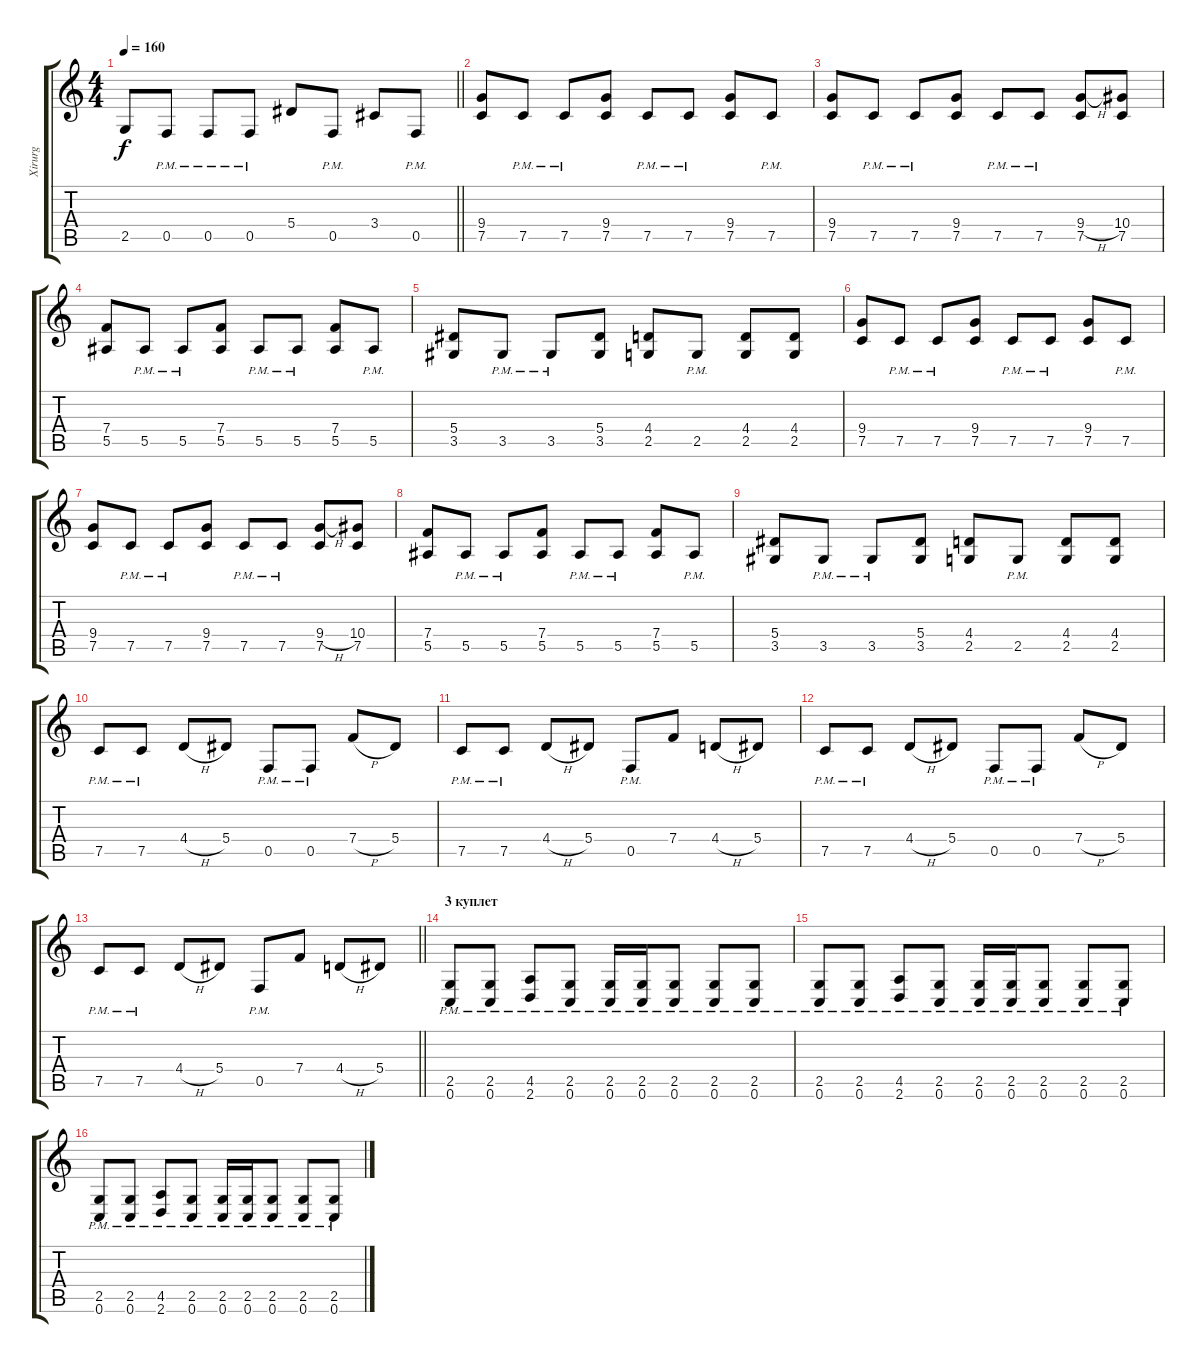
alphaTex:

\track ("Xirurg" "Xirurg") {instrument distortionguitar}
\staff {score tabs}
\tuning (C4 G3 Eb3 Bb2 F2 C2) {hide}
\ts (4 4)
\tempo 160
\clef g2
\barLineRight lightlight
\ks c
2.5.8{dy f} 0.5{pm}.8 0.5{pm}.8 0.5{pm}.8 5.4.8 0.5{pm}.8 3.4.8 0.5{pm}.8 |
(9.4 7.5).8 7.5{pm}.8 7.5{pm}.8 (9.4 7.5).8 7.5{pm}.8 7.5{pm}.8 (9.4 7.5).8 7.5{pm}.8 |
(9.4 7.5).8 7.5{pm}.8 7.5{pm}.8 (9.4 7.5).8 7.5{pm}.8 7.5{pm}.8 (9.4{h} 7.5).8 (10.4 7.5).8 |
(7.4 5.5).8 5.5{pm}.8 5.5{pm}.8 (7.4 5.5).8 5.5{pm}.8 5.5{pm}.8 (7.4 5.5).8 5.5{pm}.8 |
(5.4 3.5).8 3.5{pm}.8 3.5{pm}.8 (5.4 3.5).8 (4.4 2.5).8 2.5{pm}.8 (4.4 2.5).8 (4.4 2.5).8 |
(9.4 7.5).8 7.5{pm}.8 7.5{pm}.8 (9.4 7.5).8 7.5{pm}.8 7.5{pm}.8 (9.4 7.5).8 7.5{pm}.8 |
(9.4 7.5).8 7.5{pm}.8 7.5{pm}.8 (9.4 7.5).8 7.5{pm}.8 7.5{pm}.8 (9.4{h} 7.5).8 (10.4 7.5).8 |
(7.4 5.5).8 5.5{pm}.8 5.5{pm}.8 (7.4 5.5).8 5.5{pm}.8 5.5{pm}.8 (7.4 5.5).8 5.5{pm}.8 |
(5.4 3.5).8 3.5{pm}.8 3.5{pm}.8 (5.4 3.5).8 (4.4 2.5).8 2.5{pm}.8 (4.4 2.5).8 (4.4 2.5).8 |
7.5{pm}.8 7.5{pm}.8 4.4{h}.8 5.4.8 0.5{pm}.8 0.5{pm}.8 7.4{h}.8 5.4.8 |
7.5{pm}.8 7.5{pm}.8 4.4{h}.8 5.4.8 0.5{pm}.8 7.4.8 4.4{h}.8 5.4.8 |
7.5{pm}.8 7.5{pm}.8 4.4{h}.8 5.4.8 0.5{pm}.8 0.5{pm}.8 7.4{h}.8 5.4.8 |
\barLineRight lightlight
7.5{pm}.8 7.5{pm}.8 4.4{h}.8 5.4.8 0.5{pm}.8 7.4.8 4.4{h}.8 5.4.8 |
\section ("" "3 куплет")
(2.5{pm} 0.6{pm}).8 (2.5{pm} 0.6{pm}).8 (4.5{pm} 2.6{pm}).8 (2.5{pm} 0.6{pm}).8 (2.5{pm} 0.6{pm}).16 (2.5{pm} 0.6{pm}).16 (2.5{pm} 0.6{pm}).8 (2.5{pm} 0.6{pm}).8 (2.5{pm} 0.6{pm}).8 |
(2.5{pm} 0.6{pm}).8 (2.5{pm} 0.6{pm}).8 (4.5{pm} 2.6{pm}).8 (2.5{pm} 0.6{pm}).8 (2.5{pm} 0.6{pm}).16 (2.5{pm} 0.6{pm}).16 (2.5{pm} 0.6{pm}).8 (2.5{pm} 0.6{pm}).8 (2.5{pm} 0.6{pm}).8 |
(2.5{pm} 0.6{pm}).8 (2.5{pm} 0.6{pm}).8 (4.5{pm} 2.6{pm}).8 (2.5{pm} 0.6{pm}).8 (2.5{pm} 0.6{pm}).16 (2.5{pm} 0.6{pm}).16 (2.5{pm} 0.6{pm}).8 (2.5{pm} 0.6{pm}).8 (2.5{pm} 0.6{pm}).8
